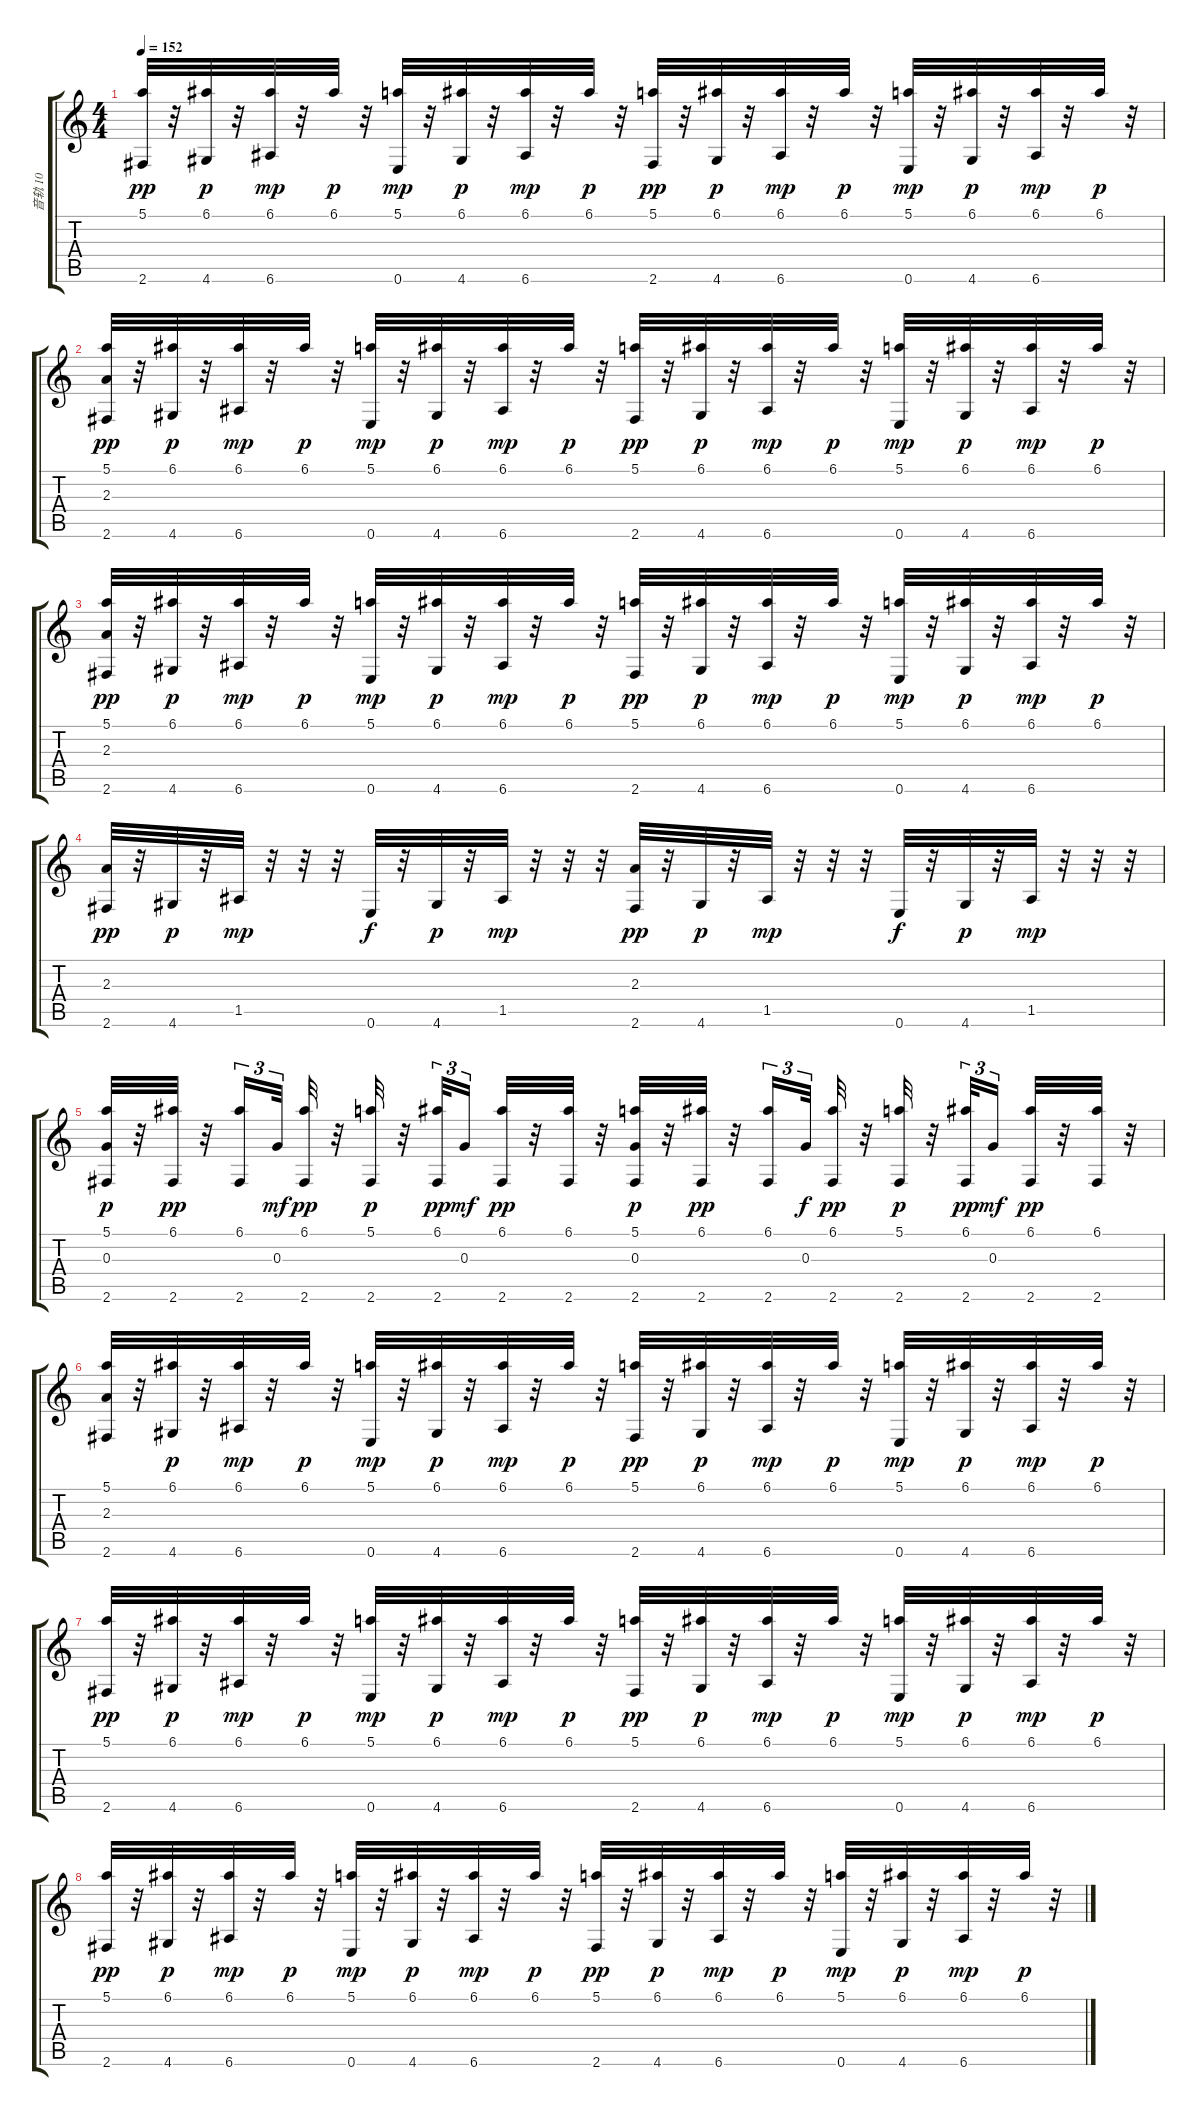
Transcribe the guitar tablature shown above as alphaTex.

\track ("音轨 10" "音轨 10") {instrument acousticguitarsteel}
\staff {score tabs}
\tuning (E4 B3 G3 D3 A2 E2) {hide}
\ts (4 4)
\tempo 152
\clef g2
\ks c
(5.1 2.6).32{dy pp} r.32 (6.1 4.6).32{dy p} r.32 (6.1 6.6).32{dy mp} r.32 6.1.32{dy p} r.32 (5.1 0.6).32{dy mp} r.32 (6.1 4.6).32{dy p} r.32 (6.1 6.6).32{dy mp} r.32 6.1.32{dy p} r.32 (5.1 2.6).32{dy pp} r.32 (6.1 4.6).32{dy p} r.32 (6.1 6.6).32{dy mp} r.32 6.1.32{dy p} r.32 (5.1 0.6).32{dy mp} r.32 (6.1 4.6).32{dy p} r.32 (6.1 6.6).32{dy mp} r.32 6.1.32{dy p} r.32 |
(5.1 2.3 2.6).32{dy pp} r.32 (6.1 4.6).32{dy p} r.32 (6.1 6.6).32{dy mp} r.32 6.1.32{dy p} r.32 (5.1 0.6).32{dy mp} r.32 (6.1 4.6).32{dy p} r.32 (6.1 6.6).32{dy mp} r.32 6.1.32{dy p} r.32 (5.1 2.6).32{dy pp} r.32 (6.1 4.6).32{dy p} r.32 (6.1 6.6).32{dy mp} r.32 6.1.32{dy p} r.32 (5.1 0.6).32{dy mp} r.32 (6.1 4.6).32{dy p} r.32 (6.1 6.6).32{dy mp} r.32 6.1.32{dy p} r.32 |
(5.1 2.3 2.6).32{dy pp} r.32 (6.1 4.6).32{dy p} r.32 (6.1 6.6).32{dy mp} r.32 6.1.32{dy p} r.32 (5.1 0.6).32{dy mp} r.32 (6.1 4.6).32{dy p} r.32 (6.1 6.6).32{dy mp} r.32 6.1.32{dy p} r.32 (5.1 2.6).32{dy pp} r.32 (6.1 4.6).32{dy p} r.32 (6.1 6.6).32{dy mp} r.32 6.1.32{dy p} r.32 (5.1 0.6).32{dy mp} r.32 (6.1 4.6).32{dy p} r.32 (6.1 6.6).32{dy mp} r.32 6.1.32{dy p} r.32 |
(2.3 2.6).32{dy pp} r.32 4.6.32{dy p} r.32 1.5.32{dy mp} r.32 r.32 r.32 0.6.32{dy f} r.32 4.6.32{dy p} r.32 1.5.32{dy mp} r.32 r.32 r.32 (2.3 2.6).32{dy pp} r.32 4.6.32{dy p} r.32 1.5.32{dy mp} r.32 r.32 r.32 0.6.32{dy f} r.32 4.6.32{dy p} r.32 1.5.32{dy mp} r.32 r.32 r.32 |
(5.1 0.3 2.6).32{dy p} r.32 (6.1 2.6).32{dy pp} r.32 (6.1 2.6).16{tu (3 2)} 0.3.32{tu (3 2) dy mf} (6.1 2.6).32{dy pp} r.32 (5.1 2.6).32{dy p} r.32 (6.1 2.6).32{tu (3 2) dy pp} 0.3.16{tu (3 2) dy mf} (6.1 2.6).32{dy pp} r.32 (6.1 2.6).32 r.32 (5.1 0.3 2.6).32{dy p} r.32 (6.1 2.6).32{dy pp} r.32 (6.1 2.6).16{tu (3 2)} 0.3.32{tu (3 2) dy f} (6.1 2.6).32{dy pp} r.32 (5.1 2.6).32{dy p} r.32 (6.1 2.6).32{tu (3 2) dy pp} 0.3.16{tu (3 2) dy mf} (6.1 2.6).32{dy pp} r.32 (6.1 2.6).32 r.32 |
(5.1 2.3 2.6).32 r.32 (6.1 4.6).32{dy p} r.32 (6.1 6.6).32{dy mp} r.32 6.1.32{dy p} r.32 (5.1 0.6).32{dy mp} r.32 (6.1 4.6).32{dy p} r.32 (6.1 6.6).32{dy mp} r.32 6.1.32{dy p} r.32 (5.1 2.6).32{dy pp} r.32 (6.1 4.6).32{dy p} r.32 (6.1 6.6).32{dy mp} r.32 6.1.32{dy p} r.32 (5.1 0.6).32{dy mp} r.32 (6.1 4.6).32{dy p} r.32 (6.1 6.6).32{dy mp} r.32 6.1.32{dy p} r.32 |
(5.1 2.6).32{dy pp} r.32 (6.1 4.6).32{dy p} r.32 (6.1 6.6).32{dy mp} r.32 6.1.32{dy p} r.32 (5.1 0.6).32{dy mp} r.32 (6.1 4.6).32{dy p} r.32 (6.1 6.6).32{dy mp} r.32 6.1.32{dy p} r.32 (5.1 2.6).32{dy pp} r.32 (6.1 4.6).32{dy p} r.32 (6.1 6.6).32{dy mp} r.32 6.1.32{dy p} r.32 (5.1 0.6).32{dy mp} r.32 (6.1 4.6).32{dy p} r.32 (6.1 6.6).32{dy mp} r.32 6.1.32{dy p} r.32 |
(5.1 2.6).32{dy pp} r.32 (6.1 4.6).32{dy p} r.32 (6.1 6.6).32{dy mp} r.32 6.1.32{dy p} r.32 (5.1 0.6).32{dy mp} r.32 (6.1 4.6).32{dy p} r.32 (6.1 6.6).32{dy mp} r.32 6.1.32{dy p} r.32 (5.1 2.6).32{dy pp} r.32 (6.1 4.6).32{dy p} r.32 (6.1 6.6).32{dy mp} r.32 6.1.32{dy p} r.32 (5.1 0.6).32{dy mp} r.32 (6.1 4.6).32{dy p} r.32 (6.1 6.6).32{dy mp} r.32 6.1.32{dy p} r.32
